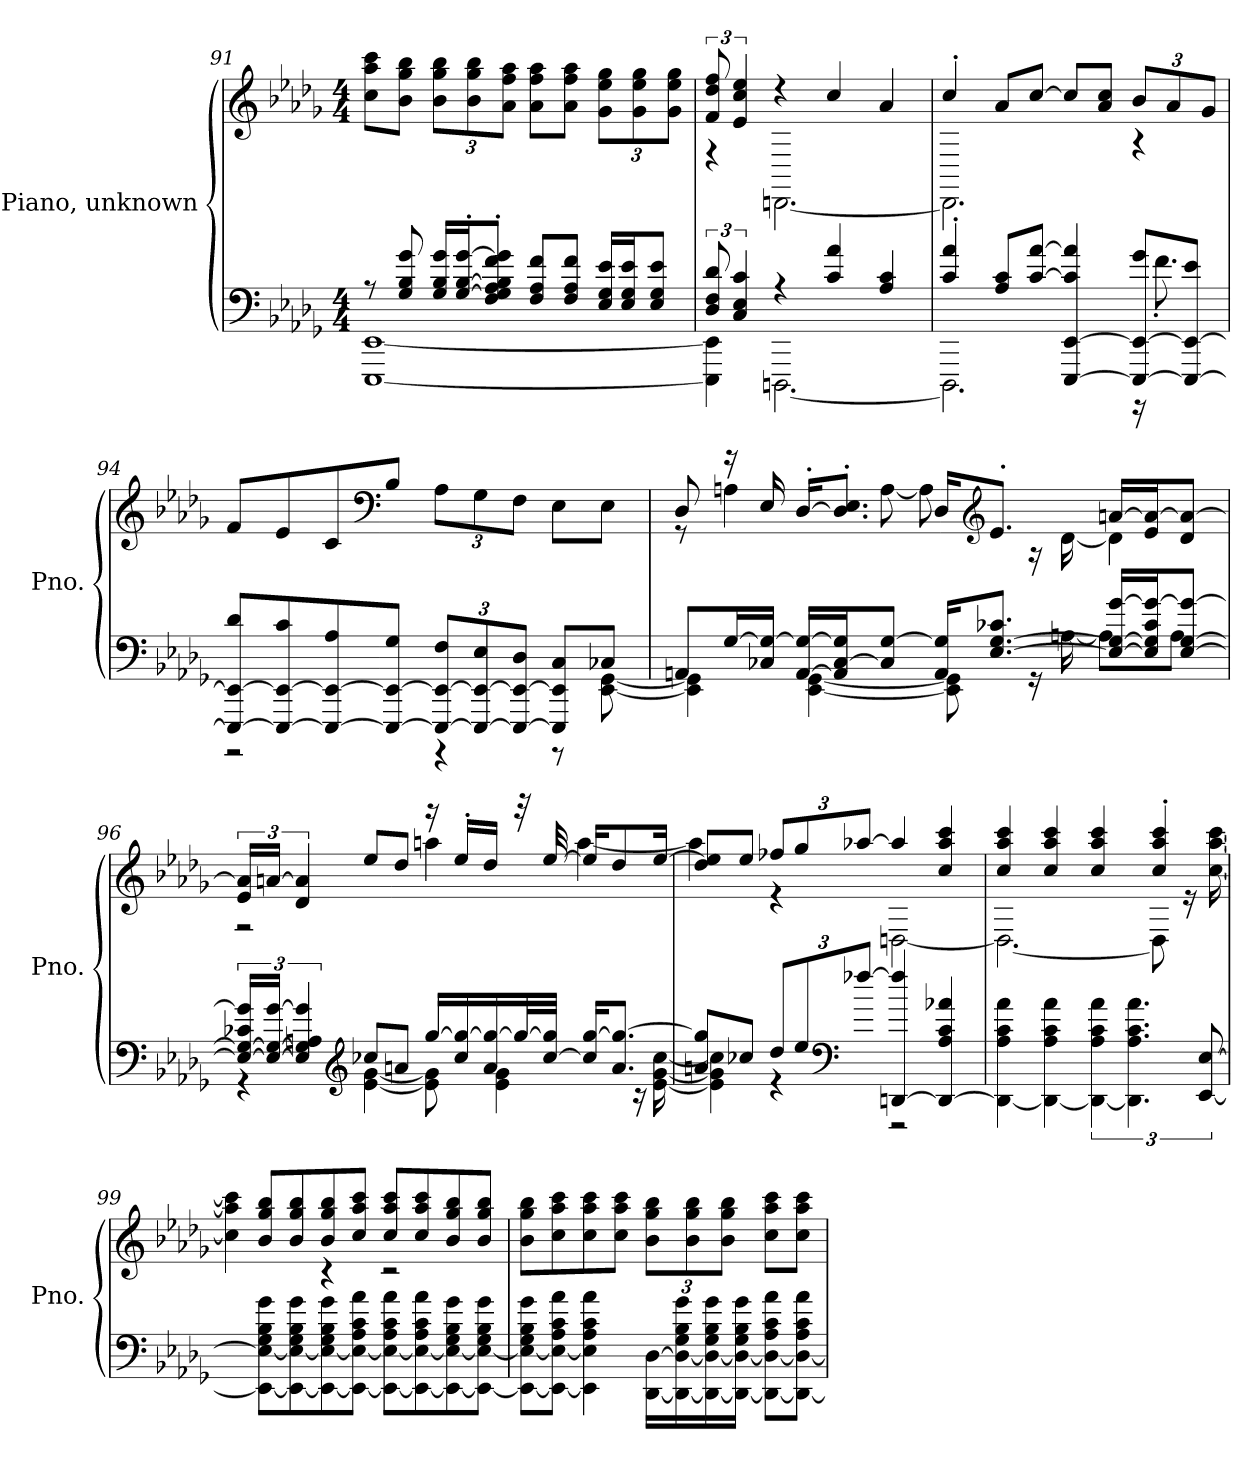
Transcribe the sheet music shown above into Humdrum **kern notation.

**kern	**kern
*part1	*part1
*staff2	*staff1
*I"Piano, unknown	*
*I'Pno.	*
*clefF4	*clefG2
*k[b-e-a-d-g-]	*k[b-e-a-d-g-]
*M4/4	*M4/4
=91	=91
*^	*
8r	[1EEE- [1EE-	8cc\ 8aa-\ 8ccc\L
8G-/ 8B-/ 8g-/	.	8b-\ 8gg-\ 8bb-\J
*	*	*Xbrackettup
16G-/ 16B-/ 16g-/LL	.	12b-\ 12gg-\ 12bb-\L
[16G-/' [16B-/' [16g-/'J	.	.
.	.	12b-\ 12gg-\ 12bb-\
8F/' 8G-/]' 8A-/' 8B-/]' 8f/' 8g-/]'J	.	.
.	.	12a-\ 12ff\ 12aa-\J
8F/ 8A-/ 8f/L	.	8a-\ 8ff\ 8aa-\L
8F/ 8A-/ 8f/J	.	8a-\ 8ff\ 8aa-\J
16E-/ 16G-/ 16e-/LL	.	12g-\ 12ee-\ 12gg-\L
16E-/ 16G-/ 16e-/J	.	.
.	.	12g-\ 12ee-\ 12gg-\
8E-/ 8G-/ 8e-/J	.	.
.	.	12g-\ 12ee-\ 12gg-\J
!!LO:LB:g=z
=92	=92	=92
*	*	*brackettup
*	*	*^
12D-/ 12F/ 12d-/	4EEE-\] 4EE-\]	12f/ 12dd-/ 12ff/	4r
6C/ 6E-/ 6c/	.	6e-/ 6cc/ 6ee-/	.
4r	[2.DDDn\	4r	[2.DDn\
4c/ 4a-/	.	4cc/	.
4A-/ 4c/	.	4a-/	.
=93	=93	=93	=93
4c/' 4a-/'	2.DDD\]	4cc'/	2.DD\]
8A-/ 8c/L	.	8a-/L	.
[8c/ [8a-/J	.	[8cc/J	.
[4EEE-/ [4EE-/ 4c/] 4a-/]	.	8cc/L]	.
.	.	8a-/ 8cc/J	.
*	*	*Xbrackettup	*
8EEE-/_ 8EE-/_ 8g-/L	16r	12b-/L	4r
.	8.f'\	.	.
.	.	12a-/	.
8EEE-/_ 8EE-/_ 8e-/J	.	.	.
.	.	12g-/J	.
*	*	*v	*v
=94	=94	=94
8EEE-/_ 8EE-/_ 8d-/L	2r	8f/L
8EEE-/_ 8EE-/_ 8c/	.	8e-/
8EEE-/_ 8EE-/_ 8A-/	.	8c/
*	*	*clefF4
8EEE-/_ 8EE-/_ 8G-/J	.	8B-/J
*Xbrackettup	*	*
12EEE-/_ 12EE-/_ 12F/L	4r	12A-\L
12EEE-/_ 12EE-/_ 12E-/	.	12G-\
12EEE-/_ 12EE-/_ 12D-/J	.	12F\J
8EEE-/] 8EE-/] 8C/L	8r	8E-\L
8C-X/J	[8EE-\ [8GG-\	8E-\J
!!LO:LB:g=z
=95	=95	=95
*	*	*^
8AAn/L	4EE-\] 4GG-\]	8D-/	8r
[16G-/L	.	16r	4An\
16C-X/ 16G-/_JJ	.	16E-/	.
[16AA/ 16G-/_LL	[4EE-\ [4GG-\	[16D-'/KL	.
16AA/] [16C-/ 16G-/]J	.	8.D-/]' 8.E-/'J	.
8C-/] [8G-/J	.	.	[8A\
16AA/ 16G-/]KL	8EE-\] 8GG-\]	16D-/KL	8A\]
*	*	*clefG2	*
[8.E-/ [8.G-/ 8.c-X/J	.	8.e-'/J	.
.	16r	.	16r
.	[16An\	.	[16d-\
16E-/_ 16G-/_ [16g-/LL	8A\L]	[16an/LL	4d-\]
16E-/] 16G-/] 16c-/ 16g-/_J	.	16e-/ 16a/_J	.
[8E-/ [8G-/ 8g-/_J	8A\J	8d-/ 8a/_J	.
!!LO:PB:g=z	!!
=96	=96	=96	=96
*brackettup	*	*brackettup	*
24E-/_ 24G-/_ 24c-X/ 24g-/]LL	4r	24e-/ 24a/]LL	2r
24E-/_ 24G-/_ [24g-/JJ	.	[24an/JJ	.
6E-/] 6G-/] 6An/ 6g-/]	.	6d-/ 6a/]	.
*clefG2	*	*	*
8cc-X/L	[4e-\ [4g-\	8ee-/L	.
8an/J	.	8dd-/J	.
[16gg-/LL	8e-\] 8g-\]	16r	4aan\
16cc-/ 16gg-/_	.	16ee-'/LL	.
16a/ 16gg-/_	4e-\ 4g-\	16dd-/JJ	.
32gg-/L_	.	32r	.
[32cc-/ 32gg-/]JJJ	.	[32ee-/	.
16cc-/] [16gg-/KL	.	16ee-/KL]	[4aa\
8.a/ 8.gg-/_J	.	8dd-/	.
.	16r	.	.
.	[16e-\ [16g-\ [16cc-\	[16ee-/Jk	.
=97	=97	=97	=97
8an/ 8gg-/]L	4e-\] 4g-\] 4cc-\]	8dd-/ 8ee-/]L	4aa\]
8cc-X/J	.	8ee-/J	.
*Xbrackettup	*	*Xbrackettup	*
12dd-/L	4r	12ff-X/L	4r
12ee-/	.	12gg-/	.
*clefF4	*	*	*
[12ff-X/J	.	[12aa-X/J	.
[4DDn/ 4ff-/]	2r	4aa-/]	[2Dn\
4DD/_ 4A-/ 4c/ 4a-X/	.	4cc/ 4aa-/ 4ccc/	.
*v	*v	*	*
!!LO:LB:g=z	!!
=98	=98	=98
4DD\_ 4A-\ 4c\ 4a-\	4cc/ 4aa-/ 4ccc/	2.D\_
4DD\_ 4A-\ 4c\ 4a-\	4cc/ 4aa-/ 4ccc/	.
*brackettup	*	*
6DD\_ 6A-\ 6c\ 6a-\	4cc/ 4aa-/ 4ccc/	.
6.DD\] 6.A-\ 6.c\ 6.a-\	.	.
.	4cc/' 4aa-/' 4ccc/'	8D\]
.	.	16r
[12EE-/ [12E-/	.	.
.	.	[16cc\ [16aa-\ [16ccc\
=99	=99	=99
8EE-\_ 8E-\_ 8G-\ 8B-\ 8g-\L	8b-/ 8gg-/ 8bb-/L	4cc\] 4aa-\] 4ccc\]
8EE-\_ 8E-\_ 8G-\ 8B-\ 8g-\	8b-/ 8gg-/ 8bb-/	.
8EE-\_ 8E-\_ 8G-\ 8B-\ 8g-\	8b-/ 8gg-/ 8bb-/	4r
8EE-\_ 8E-\_ 8A-\ 8c\ 8a-\J	8cc/ 8aa-/ 8ccc/J	.
8EE-\_ 8E-\_ 8A-\ 8c\ 8a-\L	8cc/ 8aa-/ 8ccc/L	2r
8EE-\_ 8E-\_ 8A-\ 8c\ 8a-\	8cc/ 8aa-/ 8ccc/	.
8EE-\_ 8E-\_ 8G-\ 8B-\ 8g-\	8b-/ 8gg-/ 8bb-/	.
8EE-\_ 8E-\_ 8G-\ 8B-\ 8g-\J	8b-/ 8gg-/ 8bb-/J	.
*	*v	*v
=100	=100
8EE-\_ 8E-\_ 8G-\ 8B-\ 8g-\L	8b-\ 8gg-\ 8bb-\L
8EE-\_ 8E-\_ 8A-\ 8c\ 8a-\J	8cc\ 8aa-\ 8ccc\
4EE-\] 4E-\] 4A-\ 4c\ 4a-\	8cc\ 8aa-\ 8ccc\
.	8cc\ 8aa-\ 8ccc\J
[16DD-\ [16D-\LL	12b-\ 12gg-\ 12bb-\L
16DD-\_ 16D-\_ 16G-\ 16B-\ 16g-\	.
.	12b-\ 12gg-\ 12bb-\
16DD-\_ 16D-\_ 16G-\ 16B-\ 16g-\	.
.	12b-\ 12gg-\ 12bb-\J
16DD-\_ 16D-\_ 16G-\ 16B-\ 16g-\JJ	.
8DD-\_ 8D-\_ 8A-\ 8c\ 8a-\L	8cc\ 8aa-\ 8ccc\L
8DD-\_ 8D-\_ 8A-\ 8c\ 8a-\J	8cc\ 8aa-\ 8ccc\J
=	=
*-	*-
